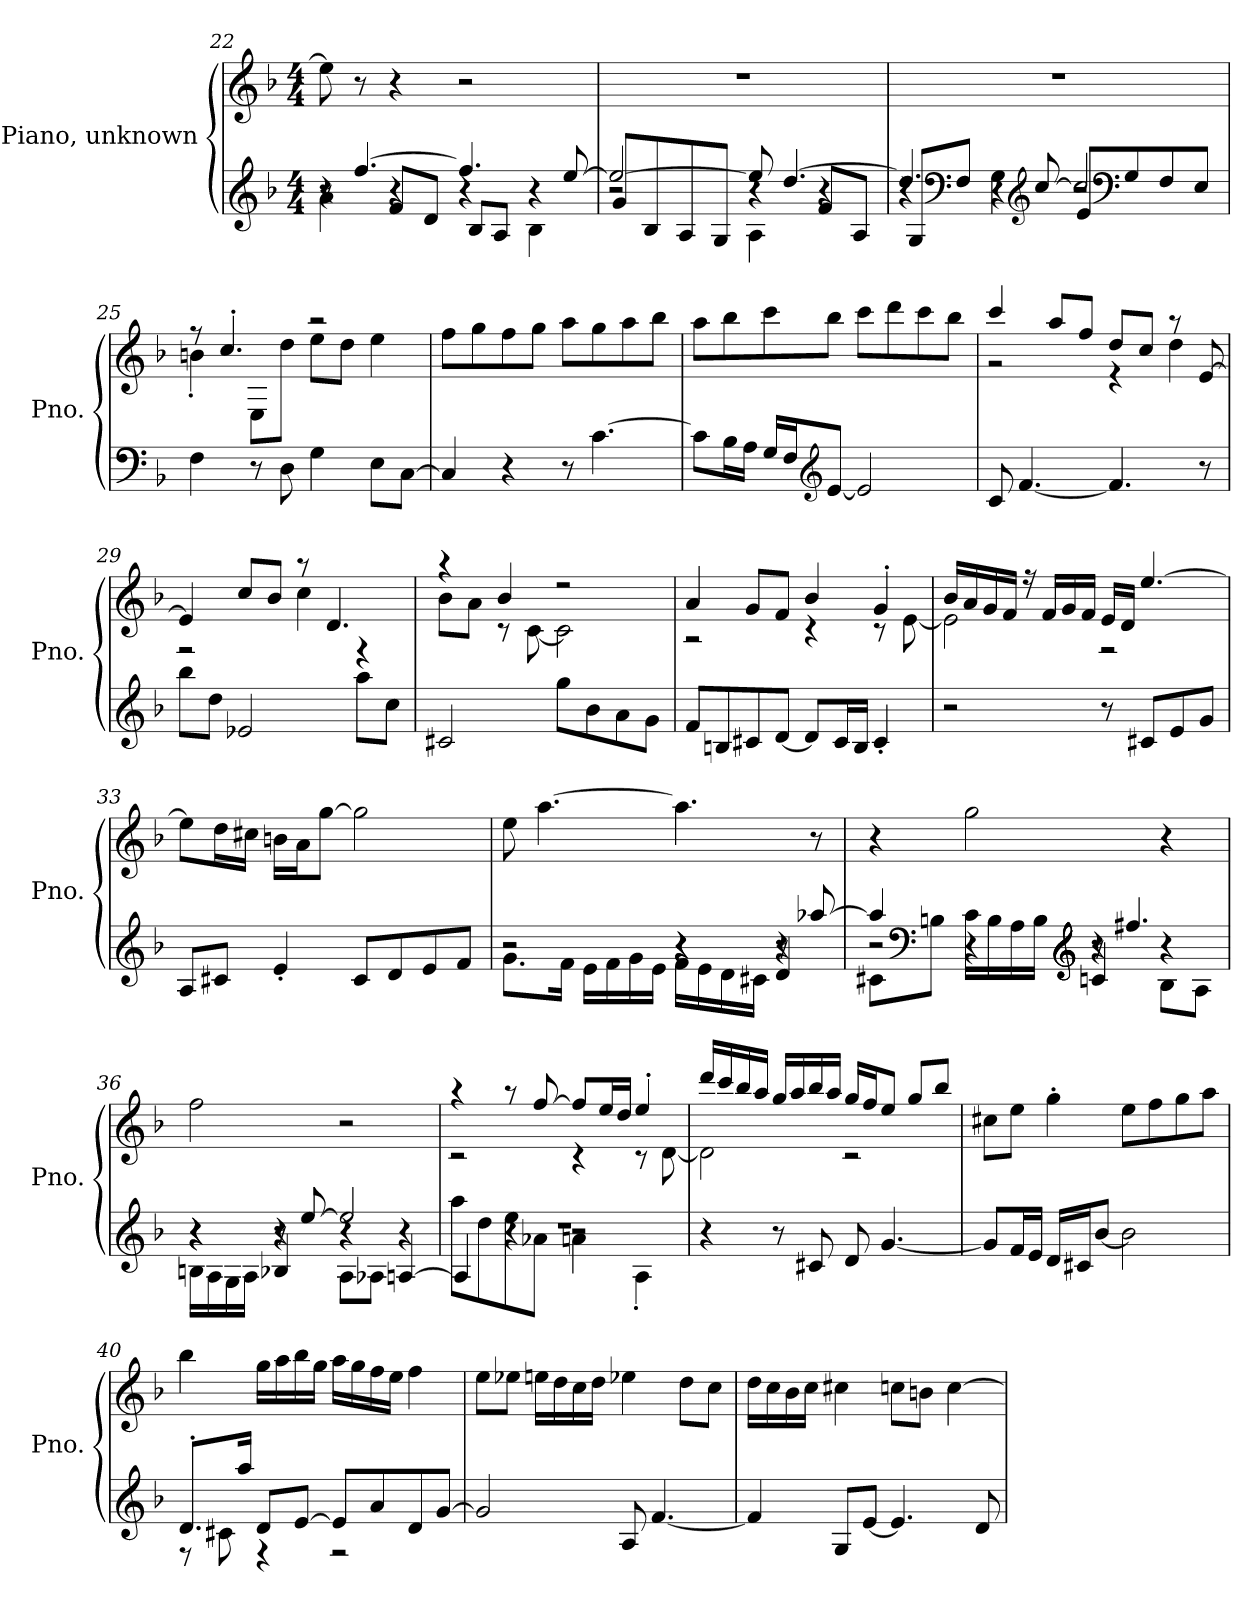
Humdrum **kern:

**kern	**kern
*part1	*part1
*staff2	*staff1
*I"Piano, unknown	*
*I'Pno.	*
*clefG2	*clefG2
*k[b-]	*k[b-]
*M4/4	*M4/4
=22	=22
*^	*
*	*^	*
8r	4a\	4r	8ee\]
[4.ff/	.	.	8r
.	4r	8f/L	4r
.	.	8d/J	.
4.ff/]	4r	8B-/L	2r
.	.	8A/J	.
.	4B-\	4r	.
[8ee/	.	.	.
=23	=23	=23	=23
2ee/_	2r	8g/L	1r
.	.	8B-/	.
.	.	8A/	.
.	.	8G/J	.
8ee/]	4A\	4r	.
[4.dd/	.	.	.
.	4r	8f/L	.
.	.	8A/J	.
!!LO:LB:g=z
=24	=24	=24	=24
4.dd/]	4r	8G/L	1r
*clefF4	*	*	*
.	.	8F/J	.
.	4G\	4r	.
*clefG2	*	*	*
[8cc/	.	.	.
2cc/]	2r	8e/L	.
*clefF4	*	*	*
.	.	8G/	.
.	.	8F/	.
.	.	8E/J	.
*v	*v	*v	*
=25	=25
*	*^
4F\	8r	4bn'\
.	4.cc'/	.
8r	.	8E\L
8D\	.	8dd\J
4G\	2r	8ee\L
.	.	8dd\J
8E\L	.	4ee\
[8C\J	.	.
*	*v	*v
=26	=26
4C/]	8ff\L
.	8gg\
4r	8ff\
.	8gg\J
8r	8aa\L
[4.c\	8gg\
.	8aa\
.	8bb-\J
!!LO:PB:g=z
=27	=27
8c\L]	8aa\L
16B-\L	8bb-\
16A\JJ	.
16G/LL	8ccc\
16F/J	.
*clefG2	*
[8e/J	8bb-\J
2e/]	8ccc\L
.	8ddd\
.	8ccc\
.	8bb-\J
=28	=28
*	*^
8c/	4ccc/	2r
[4.f/	.	.
.	8aa/L	.
.	8ff/J	.
4.f/]	8dd/L	4r
.	8cc/J	.
.	8r	4dd\
8r	[8e/	.
=29	=29	=29
8bb-\L	4e/]	2r
8dd\J	.	.
2e-X/	8cc/L	.
.	8b-/J	.
.	8r	4cc\
.	4.d/	.
8aa\L	.	4r
8cc\J	.	.
=30	=30	=30
2c#X/	4r	8b-\L
.	.	8a\J
.	4b-/	8r
.	.	[8c\
8gg\L	2r	2c\]
8b-\	.	.
8a\	.	.
8g\J	.	.
!!LO:LB:g=z	!!
=31	=31	=31
8f/L	4a/	2r
8Bn/	.	.
8c#X/	8g/L	.
[8d/J	8f/J	.
8d/L]	4b-/	4r
16c#/L	.	.
16B/JJ	.	.
4c#'/	4g'/	8r
.	.	[8e\
=32	=32	=32
2r	16b-/LL	2e\]
.	16a/	.
.	16g/	.
.	16f/JJ	.
.	16r	.
.	16f/LL	.
.	16g/	.
.	16f/JJ	.
8r	16e/LL	2r
.	16d/JJ	.
8c#X/L	[4.ee/	.
8e/	.	.
8g/J	.	.
*	*v	*v
=33	=33
8A/L	8ee\L]
8c#X/J	16dd\L
.	16cc#X\JJ
4e'/	16bn\LL
.	16a\J
.	[8gg\J
8c#/L	2gg\]
8d/	.
8e/	.
8f/J	.
!!LO:LB:g=z
=34	=34
*^	*
*	*^	*
2r	8.g\L	2r	8ee\
.	.	.	[4.aa\
.	16f\Jk	.	.
.	16e\LL	.	.
.	16f\	.	.
.	16g\	.	.
.	16e\JJ	.	.
4r	16f\LL	4r	4.aa\]
.	16e\	.	.
.	16d\	.	.
.	16c#X\JJ	.	.
8r	4r	4d/	.
[8aa-X/	.	.	8r
=35	=35	=35	=35
4aa-/]	8c#X\L	2r	4r
*clefF4	*	*	*
.	8Bn\J	.	.
4r	16c#\LL	.	2gg\
.	16B\	.	.
.	16A\	.	.
.	16B\JJ	.	.
*clefG2	*	*	*
8r	4r	4cn/	.
4.ff#X/	.	.	.
.	8B\L	4r	4r
.	8A\J	.	.
!!LO:LB:g=z
=36	=36	=36	=36
4r	16Bn\LL	4r	2ff\
.	16A\	.	.
.	16G\	.	.
.	16A\JJ	.	.
8r	4r	4B-X/	.
[8ee/	.	.	.
2ee/]	8A\L	4r	2r
.	8A-X\J	.	.
.	4r	[4An/	.
=37	=37	=37	=37
*	*	*	*^
1r	8aa\L	4A/]	4r	2r
.	8dd\	.	.	.
.	8ee\	4r	8r	.
.	8a-X\J	.	[8ff/	.
.	4an\	2r	8ff/L]	4r
.	.	.	16ee/L	.
.	.	.	16dd/JJ	.
.	4A'\	.	4ee'/	8r
.	.	.	.	[8d\
*v	*v	*v	*	*
=38	=38	=38
4r	16ddd/LL	2d\]
.	16ccc/	.
.	16bb-/	.
.	16aa/JJ	.
8r	16gg/LL	.
.	16aa/	.
8c#X/	16bb-/	.
.	16aa/JJ	.
8d/	16gg/LL	2r
.	16ff/J	.
[4.g/	8ee/J	.
.	8gg/L	.
.	8bb-/J	.
*	*v	*v
!!LO:LB:g=z
=39	=39
8g/L]	8cc#X\L
16f/L	8ee\J
16e/JJ	.
16d/LL	4gg'\
16c#X/J	.
[8b-/J	.
2b-\]	8ee\L
.	8ff\
.	8gg\
.	8aa\J
=40	=40
*^	*
8.d'/L	8r	4bb-\
.	8c#X\	.
16aa/Jk	.	.
8d/L	4r	16gg\LL
.	.	16aa\
[8e/J	.	16bb-\
.	.	16gg\JJ
8e/L]	2r	16aa\LL
.	.	16gg\
8a/	.	16ff\
.	.	16ee\JJ
8d/	.	4ff\
[8g/J	.	.
*v	*v	*
=41	=41
2g/]	8ee\L
.	8ee-X\J
.	16een\LL
.	16dd\
.	16cc\
.	16dd\JJ
8A/	4ee-X\
[4.f/	.
.	8dd\L
.	8cc\J
!!LO:LB:g=z
=42	=42
4f/]	16dd\LL
.	16cc\
.	16b-\
.	16cc\JJ
8G/L	4cc#X\
[8e/J	.
4.e/]	8ccn\L
.	8bn\J
.	[4cc\
8d/	.
=	=
*-	*-
